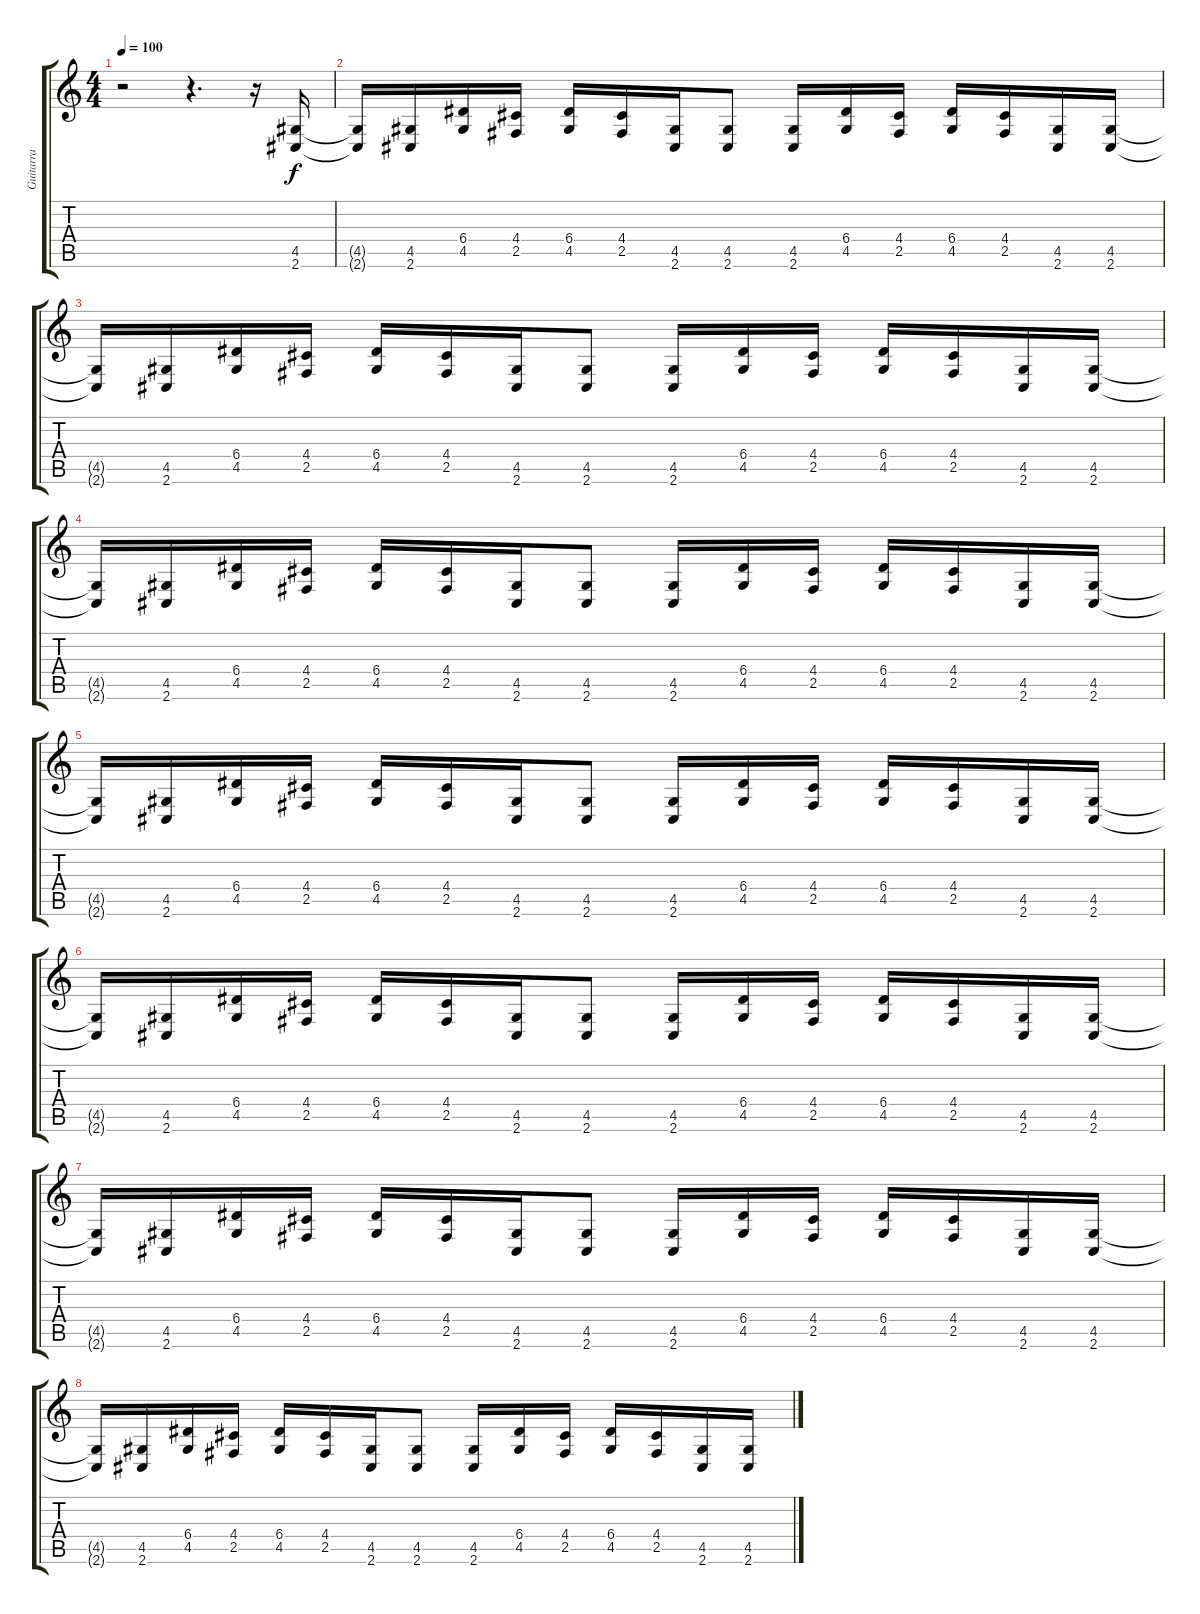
\track ("Guitarra" "Guitarra") {instrument distortionguitar}
\staff {score tabs}
\tuning (B3 Gb3 D3 A2 E2 B1) {hide}
\ts (4 4)
\tempo 100
\clef g2
\ks c
r.2{dy f} r.4{d} r.16 (4.5 2.6).16 |
(4.5{t} 2.6{t}).16 (4.5 2.6).16 (6.4 4.5).16 (4.4 2.5).16 (6.4 4.5).16 (4.4 2.5).16 (4.5 2.6).16 (4.5 2.6).8 (4.5 2.6).16 (6.4 4.5).16 (4.4 2.5).16 (6.4 4.5).16 (4.4 2.5).16 (4.5 2.6).16 (4.5 2.6).16 |
(4.5{t} 2.6{t}).16 (4.5 2.6).16 (6.4 4.5).16 (4.4 2.5).16 (6.4 4.5).16 (4.4 2.5).16 (4.5 2.6).16 (4.5 2.6).8 (4.5 2.6).16 (6.4 4.5).16 (4.4 2.5).16 (6.4 4.5).16 (4.4 2.5).16 (4.5 2.6).16 (4.5 2.6).16 |
(4.5{t} 2.6{t}).16 (4.5 2.6).16 (6.4 4.5).16 (4.4 2.5).16 (6.4 4.5).16 (4.4 2.5).16 (4.5 2.6).16 (4.5 2.6).8 (4.5 2.6).16 (6.4 4.5).16 (4.4 2.5).16 (6.4 4.5).16 (4.4 2.5).16 (4.5 2.6).16 (4.5 2.6).16 |
(4.5{t} 2.6{t}).16 (4.5 2.6).16 (6.4 4.5).16 (4.4 2.5).16 (6.4 4.5).16 (4.4 2.5).16 (4.5 2.6).16 (4.5 2.6).8 (4.5 2.6).16 (6.4 4.5).16 (4.4 2.5).16 (6.4 4.5).16 (4.4 2.5).16 (4.5 2.6).16 (4.5 2.6).16 |
(4.5{t} 2.6{t}).16 (4.5 2.6).16 (6.4 4.5).16 (4.4 2.5).16 (6.4 4.5).16 (4.4 2.5).16 (4.5 2.6).16 (4.5 2.6).8 (4.5 2.6).16 (6.4 4.5).16 (4.4 2.5).16 (6.4 4.5).16 (4.4 2.5).16 (4.5 2.6).16 (4.5 2.6).16 |
(4.5{t} 2.6{t}).16 (4.5 2.6).16 (6.4 4.5).16 (4.4 2.5).16 (6.4 4.5).16 (4.4 2.5).16 (4.5 2.6).16 (4.5 2.6).8 (4.5 2.6).16 (6.4 4.5).16 (4.4 2.5).16 (6.4 4.5).16 (4.4 2.5).16 (4.5 2.6).16 (4.5 2.6).16 |
(4.5{t} 2.6{t}).16 (4.5 2.6).16 (6.4 4.5).16 (4.4 2.5).16 (6.4 4.5).16 (4.4 2.5).16 (4.5 2.6).16 (4.5 2.6).8 (4.5 2.6).16 (6.4 4.5).16 (4.4 2.5).16 (6.4 4.5).16 (4.4 2.5).16 (4.5 2.6).16 (4.5 2.6).16
